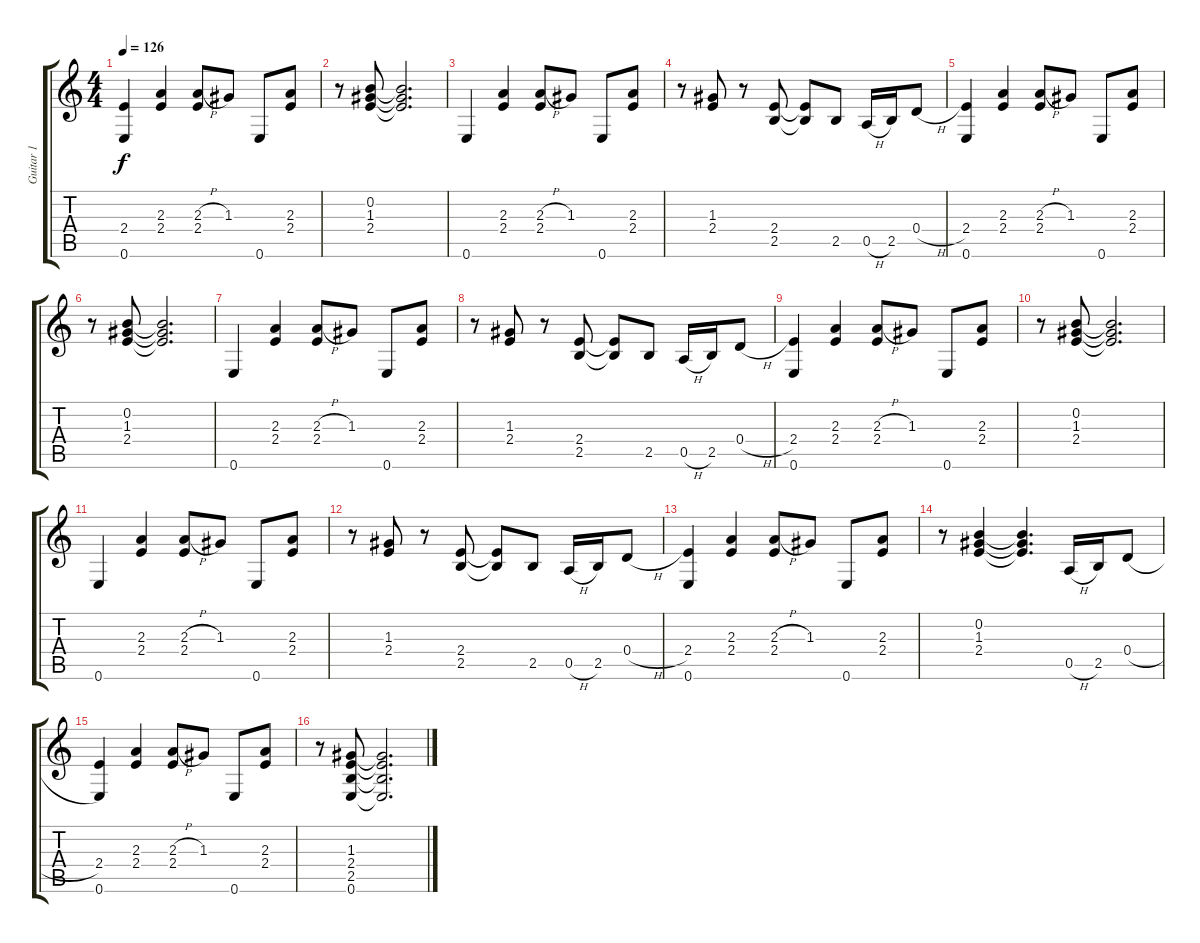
\track ("Guitar 1" "Guitar 1") {instrument overdrivenguitar}
\staff {score tabs}
\tuning (E4 B3 G3 D3 A2 E2) {hide}
\ts (4 4)
\tempo 126
\clef g2
\ks c
(2.4 0.6).4{dy f} (2.3 2.4).4 (2.3{h} 2.4).8 1.3.8 0.6.8 (2.3 2.4).8 |
r.8 (0.2 1.3 2.4).8 (0.2{t} 1.3{t} 2.4{t}).2{d} |
0.6.4 (2.3 2.4).4 (2.3{h} 2.4).8 1.3.8 0.6.8 (2.3 2.4).8 |
r.8 (1.3 2.4).8 r.8 (2.4 2.5).8 (2.4{t} 2.5{t}).8 2.5.8 0.5{h}.16 2.5.16 0.4{h}.8 |
(2.4 0.6).4 (2.3 2.4).4 (2.3{h} 2.4).8 1.3.8 0.6.8 (2.3 2.4).8 |
r.8 (0.2 1.3 2.4).8 (0.2{t} 1.3{t} 2.4{t}).2{d} |
0.6.4 (2.3 2.4).4 (2.3{h} 2.4).8 1.3.8 0.6.8 (2.3 2.4).8 |
r.8 (1.3 2.4).8 r.8 (2.4 2.5).8 (2.4{t} 2.5{t}).8 2.5.8 0.5{h}.16 2.5.16 0.4{h}.8 |
(2.4 0.6).4 (2.3 2.4).4 (2.3{h} 2.4).8 1.3.8 0.6.8 (2.3 2.4).8 |
r.8 (0.2 1.3 2.4).8 (0.2{t} 1.3{t} 2.4{t}).2{d} |
0.6.4 (2.3 2.4).4 (2.3{h} 2.4).8 1.3.8 0.6.8 (2.3 2.4).8 |
r.8 (1.3 2.4).8 r.8 (2.4 2.5).8 (2.4{t} 2.5{t}).8 2.5.8 0.5{h}.16 2.5.16 0.4{h}.8 |
(2.4 0.6).4 (2.3 2.4).4 (2.3{h} 2.4).8 1.3.8 0.6.8 (2.3 2.4).8 |
r.8 (0.2 1.3 2.4).4 (0.2{t} 1.3{t} 2.4{t}).4{d} 0.5{h}.16 2.5.16 0.4{h}.8 |
(2.4 0.6).4 (2.3 2.4).4 (2.3{h} 2.4).8 1.3.8 0.6.8 (2.3 2.4).8 |
r.8 (1.3 2.4 2.5 0.6).8 (1.3{t} 2.4{t} 2.5{t} 0.6{t}).2{d}
